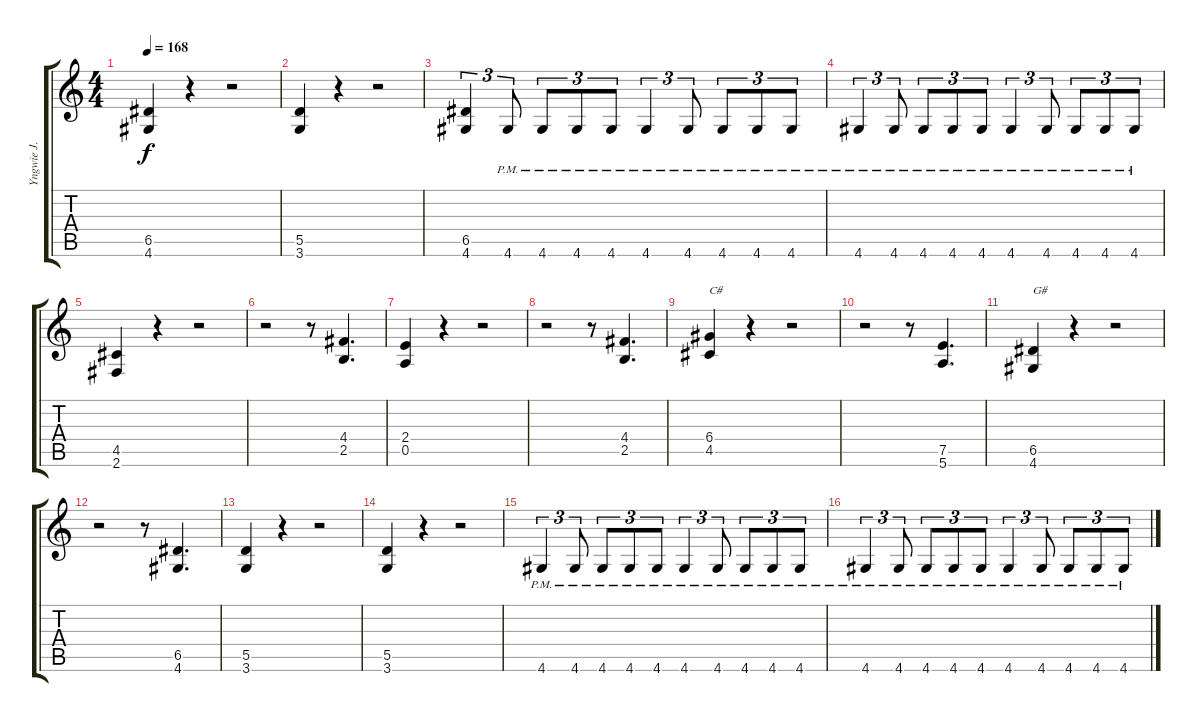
\track ("Yngwie J. Malmsteen (Rythm Guitar)" "Yngwie J. ") {instrument overdrivenguitar}
\staff {score tabs}
\tuning (E4 B3 G3 D3 A2 E2) {hide}
\ts (4 4)
\tempo 168
\clef g2
\ks c
(6.5 4.6).4{dy f} r.4 r.2 |
(5.5 3.6).4 r.4 r.2 |
(6.5 4.6).4{tu (3 2)} 4.6{pm}.8{tu (3 2)} 4.6{pm}.8{tu (3 2)} 4.6{pm}.8{tu (3 2)} 4.6{pm}.8{tu (3 2)} 4.6{pm}.4{tu (3 2)} 4.6{pm}.8{tu (3 2)} 4.6{pm}.8{tu (3 2)} 4.6{pm}.8{tu (3 2)} 4.6{pm}.8{tu (3 2)} |
4.6{pm}.4{tu (3 2)} 4.6{pm}.8{tu (3 2)} 4.6{pm}.8{tu (3 2)} 4.6{pm}.8{tu (3 2)} 4.6{pm}.8{tu (3 2)} 4.6{pm}.4{tu (3 2)} 4.6{pm}.8{tu (3 2)} 4.6{pm}.8{tu (3 2)} 4.6{pm}.8{tu (3 2)} 4.6{pm}.8{tu (3 2)} |
(4.5 2.6).4 r.4 r.2 |
r.2 r.8 (4.4 2.5).4{d} |
(2.4 0.5).4 r.4 r.2 |
r.2 r.8 (4.4 2.5).4{d} |
(6.4 4.5).4{txt "C#"} r.4 r.2 |
r.2 r.8 (7.5 5.6).4{d} |
(6.5 4.6).4{txt "G#"} r.4 r.2 |
r.2 r.8 (6.5 4.6).4{d} |
(5.5 3.6).4 r.4 r.2 |
(5.5 3.6).4 r.4 r.2 |
4.6{pm}.4{tu (3 2)} 4.6{pm}.8{tu (3 2)} 4.6{pm}.8{tu (3 2)} 4.6{pm}.8{tu (3 2)} 4.6{pm}.8{tu (3 2)} 4.6{pm}.4{tu (3 2)} 4.6{pm}.8{tu (3 2)} 4.6{pm}.8{tu (3 2)} 4.6{pm}.8{tu (3 2)} 4.6{pm}.8{tu (3 2)} |
4.6{pm}.4{tu (3 2)} 4.6{pm}.8{tu (3 2)} 4.6{pm}.8{tu (3 2)} 4.6{pm}.8{tu (3 2)} 4.6{pm}.8{tu (3 2)} 4.6{pm}.4{tu (3 2)} 4.6{pm}.8{tu (3 2)} 4.6{pm}.8{tu (3 2)} 4.6{pm}.8{tu (3 2)} 4.6{pm}.8{tu (3 2)}
